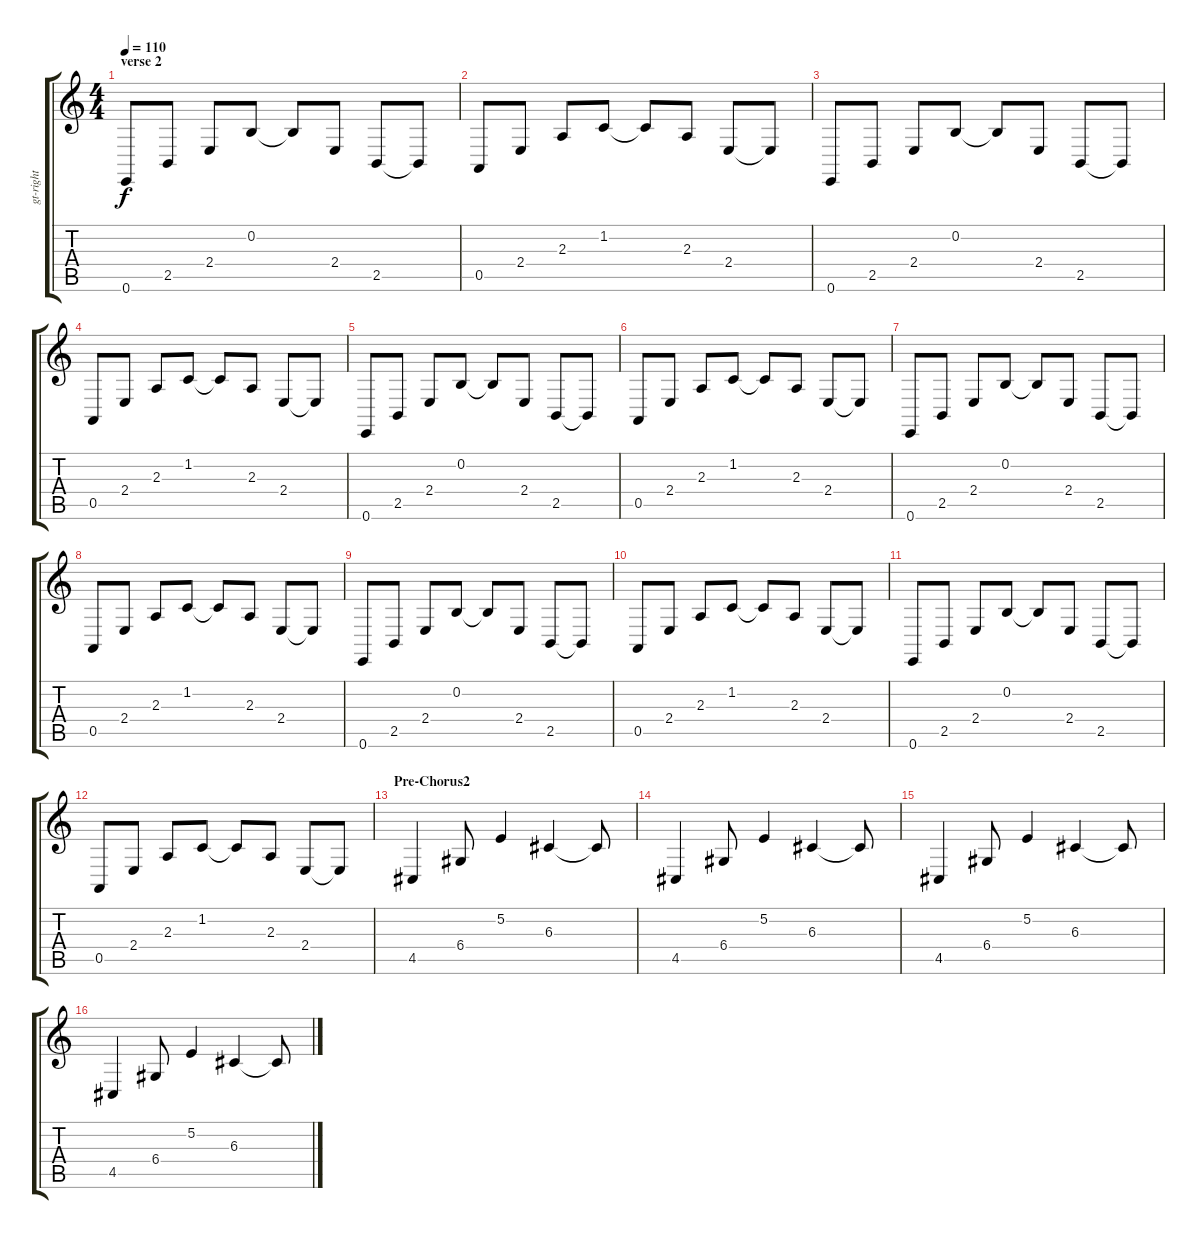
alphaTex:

\track ("gt-right" "gt-right") {instrument fx7echoes}
\staff {score tabs}
\tuning (E4 B3 G3 D3 A2 E2) {hide}
\ts (4 4)
\section ("" "verse 2")
\tempo 110
\clef g2
\ks c
0.6.8{dy f} 2.5.8 2.4.8 0.2.8 0.2{t}.8 2.4.8 2.5.8 2.5{t}.8 |
0.5.8 2.4.8 2.3.8 1.2.8 1.2{t}.8 2.3.8 2.4.8 2.4{t}.8 |
0.6.8 2.5.8 2.4.8 0.2.8 0.2{t}.8 2.4.8 2.5.8 2.5{t}.8 |
0.5.8 2.4.8 2.3.8 1.2.8 1.2{t}.8 2.3.8 2.4.8 2.4{t}.8 |
0.6.8 2.5.8 2.4.8 0.2.8 0.2{t}.8 2.4.8 2.5.8 2.5{t}.8 |
0.5.8 2.4.8 2.3.8 1.2.8 1.2{t}.8 2.3.8 2.4.8 2.4{t}.8 |
0.6.8 2.5.8 2.4.8 0.2.8 0.2{t}.8 2.4.8 2.5.8 2.5{t}.8 |
0.5.8 2.4.8 2.3.8 1.2.8 1.2{t}.8 2.3.8 2.4.8 2.4{t}.8 |
0.6.8 2.5.8 2.4.8 0.2.8 0.2{t}.8 2.4.8 2.5.8 2.5{t}.8 |
0.5.8 2.4.8 2.3.8 1.2.8 1.2{t}.8 2.3.8 2.4.8 2.4{t}.8 |
0.6.8 2.5.8 2.4.8 0.2.8 0.2{t}.8 2.4.8 2.5.8 2.5{t}.8 |
0.5.8 2.4.8 2.3.8 1.2.8 1.2{t}.8 2.3.8 2.4.8 2.4{t}.8 |
\section ("" "Pre-Chorus2")
4.5.4 6.4.8 5.2.4 6.3.4 6.3{t}.8 |
4.5.4 6.4.8 5.2.4 6.3.4 6.3{t}.8 |
4.5.4 6.4.8 5.2.4 6.3.4 6.3{t}.8 |
4.5.4 6.4.8 5.2.4 6.3.4 6.3{t}.8
